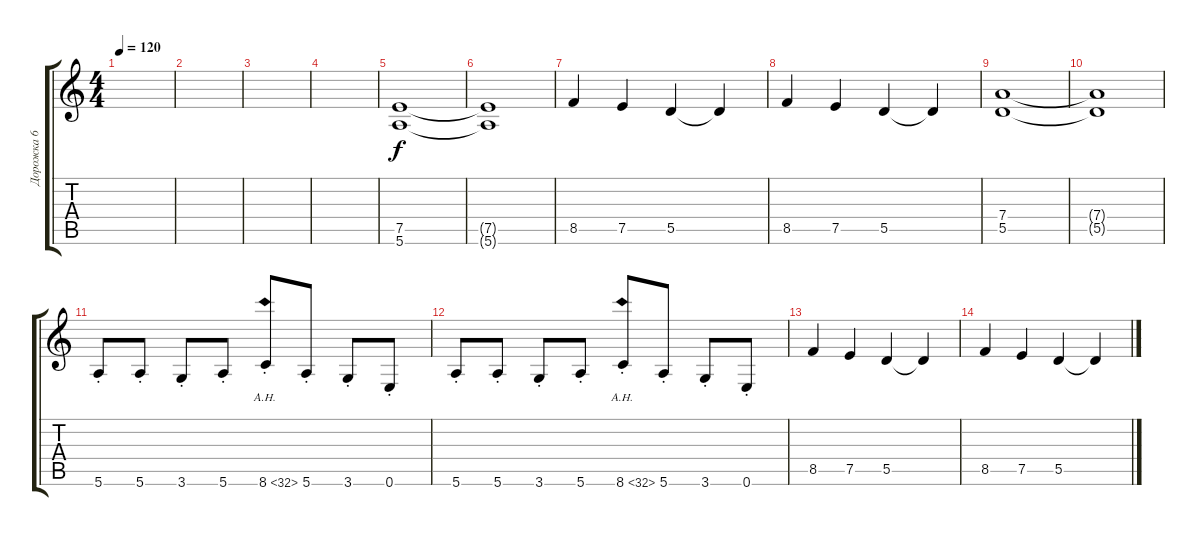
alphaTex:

\track ("Дорожка 6" "Дорожка 6") {instrument distortionguitar}
\staff {score tabs}
\tuning (E4 B3 G3 D3 A2 E2) {hide}
\ts (4 4)
\tempo 120
\clef g2
\ks c
|
|
|
|
(7.5 5.6).1 |
(7.5{t} 5.6{t}).1 |
8.5.4 7.5.4 5.5.4 5.5{t}.4 |
8.5.4 7.5.4 5.5.4 5.5{t}.4 |
(7.4 5.5).1 |
(7.4{t} 5.5{t}).1 |
5.6{st}.8 5.6{st}.8 3.6{st}.8 5.6{st}.8 8.6{ah 24 st}.8 5.6{st}.8 3.6{st}.8 0.6{st}.8 |
5.6{st}.8 5.6{st}.8 3.6{st}.8 5.6{st}.8 8.6{ah 24 st}.8 5.6{st}.8 3.6{st}.8 0.6{st}.8 |
8.5.4 7.5.4 5.5.4 5.5{t}.4 |
8.5.4 7.5.4 5.5.4 5.5{t}.4
